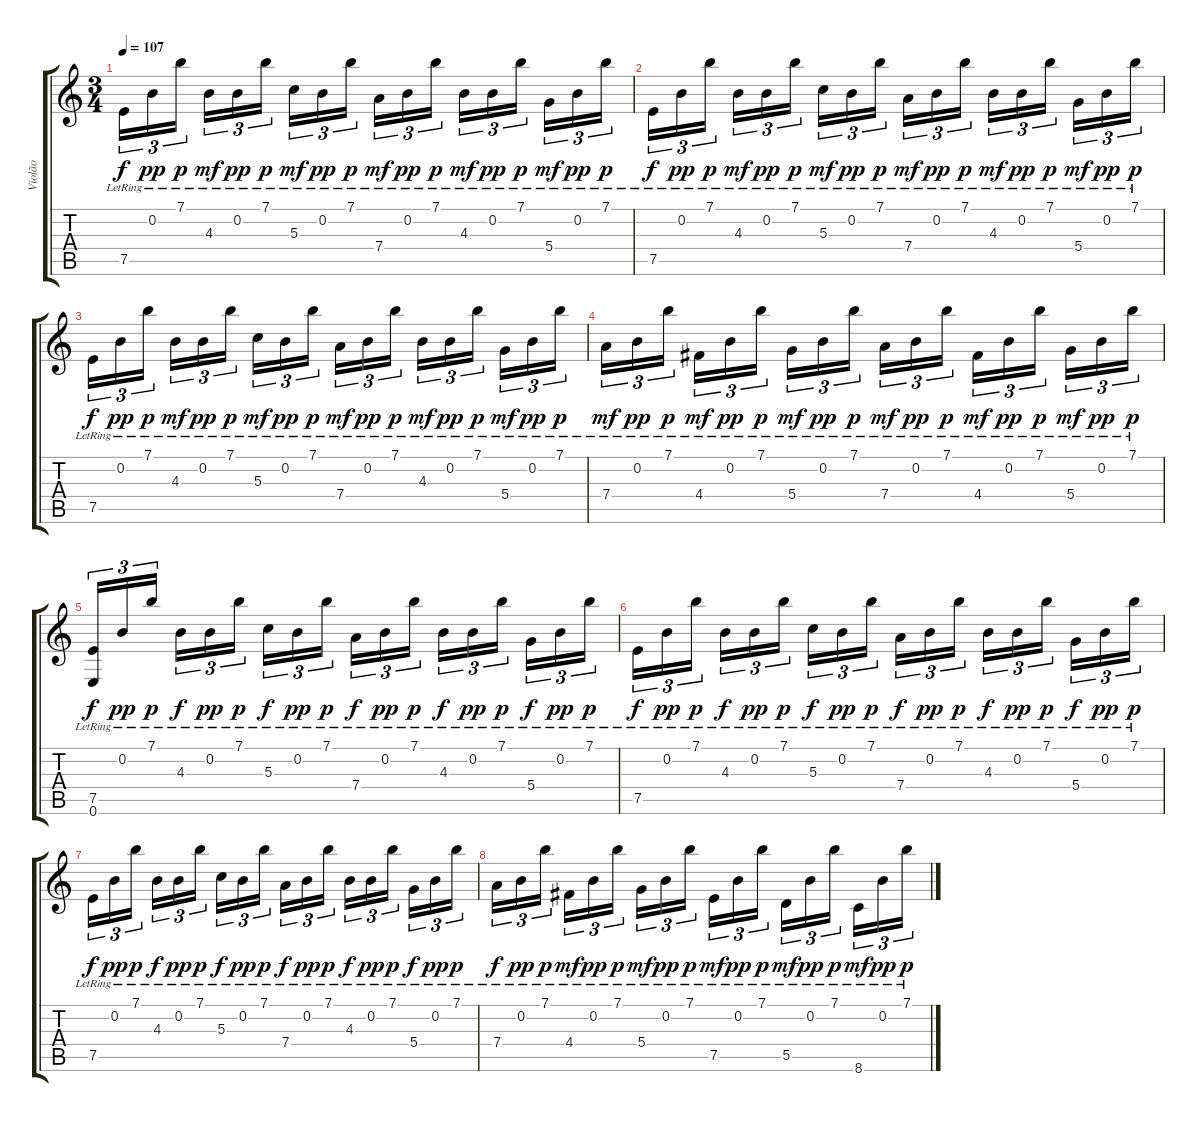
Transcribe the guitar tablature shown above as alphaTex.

\track ("Violão" "Violão") {instrument acousticguitarnylon}
\staff {score tabs}
\tuning (E4 B3 G3 D3 A2 E2) {hide}
\ts (3 4)
\tempo 107
\clef g2
\ks c
7.5{lr}.16{tu (3 2) dy f} 0.2{lr}.16{tu (3 2) dy pp} 7.1{lr}.16{tu (3 2) dy p} 4.3{lr}.16{tu (3 2) dy mf} 0.2{lr}.16{tu (3 2) dy pp} 7.1{lr}.16{tu (3 2) dy p} 5.3{lr}.16{tu (3 2) dy mf} 0.2{lr}.16{tu (3 2) dy pp} 7.1{lr}.16{tu (3 2) dy p} 7.4{lr}.16{tu (3 2) dy mf} 0.2{lr}.16{tu (3 2) dy pp} 7.1{lr}.16{tu (3 2) dy p} 4.3{lr}.16{tu (3 2) dy mf} 0.2{lr}.16{tu (3 2) dy pp} 7.1{lr}.16{tu (3 2) dy p} 5.4{lr}.16{tu (3 2) dy mf} 0.2{lr}.16{tu (3 2) dy pp} 7.1{lr}.16{tu (3 2) dy p} |
7.5{lr}.16{tu (3 2) dy f} 0.2{lr}.16{tu (3 2) dy pp} 7.1{lr}.16{tu (3 2) dy p} 4.3{lr}.16{tu (3 2) dy mf} 0.2{lr}.16{tu (3 2) dy pp} 7.1{lr}.16{tu (3 2) dy p} 5.3{lr}.16{tu (3 2) dy mf} 0.2{lr}.16{tu (3 2) dy pp} 7.1{lr}.16{tu (3 2) dy p} 7.4{lr}.16{tu (3 2) dy mf} 0.2{lr}.16{tu (3 2) dy pp} 7.1{lr}.16{tu (3 2) dy p} 4.3{lr}.16{tu (3 2) dy mf} 0.2{lr}.16{tu (3 2) dy pp} 7.1{lr}.16{tu (3 2) dy p} 5.4{lr}.16{tu (3 2) dy mf} 0.2{lr}.16{tu (3 2) dy pp} 7.1{lr}.16{tu (3 2) dy p} |
7.5{lr}.16{tu (3 2) dy f} 0.2{lr}.16{tu (3 2) dy pp} 7.1{lr}.16{tu (3 2) dy p} 4.3{lr}.16{tu (3 2) dy mf} 0.2{lr}.16{tu (3 2) dy pp} 7.1{lr}.16{tu (3 2) dy p} 5.3{lr}.16{tu (3 2) dy mf} 0.2{lr}.16{tu (3 2) dy pp} 7.1{lr}.16{tu (3 2) dy p} 7.4{lr}.16{tu (3 2) dy mf} 0.2{lr}.16{tu (3 2) dy pp} 7.1{lr}.16{tu (3 2) dy p} 4.3{lr}.16{tu (3 2) dy mf} 0.2{lr}.16{tu (3 2) dy pp} 7.1{lr}.16{tu (3 2) dy p} 5.4{lr}.16{tu (3 2) dy mf} 0.2{lr}.16{tu (3 2) dy pp} 7.1{lr}.16{tu (3 2) dy p} |
7.4{lr}.16{tu (3 2) dy mf} 0.2{lr}.16{tu (3 2) dy pp} 7.1{lr}.16{tu (3 2) dy p} 4.4{lr}.16{tu (3 2) dy mf} 0.2{lr}.16{tu (3 2) dy pp} 7.1{lr}.16{tu (3 2) dy p} 5.4{lr}.16{tu (3 2) dy mf} 0.2{lr}.16{tu (3 2) dy pp} 7.1{lr}.16{tu (3 2) dy p} 7.4{lr}.16{tu (3 2) dy mf} 0.2{lr}.16{tu (3 2) dy pp} 7.1{lr}.16{tu (3 2) dy p} 4.4{lr}.16{tu (3 2) dy mf} 0.2{lr}.16{tu (3 2) dy pp} 7.1{lr}.16{tu (3 2) dy p} 5.4{lr}.16{tu (3 2) dy mf} 0.2{lr}.16{tu (3 2) dy pp} 7.1{lr}.16{tu (3 2) dy p} |
(7.5{lr} 0.6{lr}).16{tu (3 2) dy f} 0.2{lr}.16{tu (3 2) dy pp} 7.1{lr}.16{tu (3 2) dy p} 4.3{lr}.16{tu (3 2) dy f} 0.2{lr}.16{tu (3 2) dy pp} 7.1{lr}.16{tu (3 2) dy p} 5.3{lr}.16{tu (3 2) dy f} 0.2{lr}.16{tu (3 2) dy pp} 7.1{lr}.16{tu (3 2) dy p} 7.4{lr}.16{tu (3 2) dy f} 0.2{lr}.16{tu (3 2) dy pp} 7.1{lr}.16{tu (3 2) dy p} 4.3{lr}.16{tu (3 2) dy f} 0.2{lr}.16{tu (3 2) dy pp} 7.1{lr}.16{tu (3 2) dy p} 5.4{lr}.16{tu (3 2) dy f} 0.2{lr}.16{tu (3 2) dy pp} 7.1{lr}.16{tu (3 2) dy p} |
7.5{lr}.16{tu (3 2) dy f} 0.2{lr}.16{tu (3 2) dy pp} 7.1{lr}.16{tu (3 2) dy p} 4.3{lr}.16{tu (3 2) dy f} 0.2{lr}.16{tu (3 2) dy pp} 7.1{lr}.16{tu (3 2) dy p} 5.3{lr}.16{tu (3 2) dy f} 0.2{lr}.16{tu (3 2) dy pp} 7.1{lr}.16{tu (3 2) dy p} 7.4{lr}.16{tu (3 2) dy f} 0.2{lr}.16{tu (3 2) dy pp} 7.1{lr}.16{tu (3 2) dy p} 4.3{lr}.16{tu (3 2) dy f} 0.2{lr}.16{tu (3 2) dy pp} 7.1{lr}.16{tu (3 2) dy p} 5.4{lr}.16{tu (3 2) dy f} 0.2{lr}.16{tu (3 2) dy pp} 7.1{lr}.16{tu (3 2) dy p} |
7.5{lr}.16{tu (3 2) dy f} 0.2{lr}.16{tu (3 2) dy pp} 7.1{lr}.16{tu (3 2) dy p} 4.3{lr}.16{tu (3 2) dy f} 0.2{lr}.16{tu (3 2) dy pp} 7.1{lr}.16{tu (3 2) dy p} 5.3{lr}.16{tu (3 2) dy f} 0.2{lr}.16{tu (3 2) dy pp} 7.1{lr}.16{tu (3 2) dy p} 7.4{lr}.16{tu (3 2) dy f} 0.2{lr}.16{tu (3 2) dy pp} 7.1{lr}.16{tu (3 2) dy p} 4.3{lr}.16{tu (3 2) dy f} 0.2{lr}.16{tu (3 2) dy pp} 7.1{lr}.16{tu (3 2) dy p} 5.4{lr}.16{tu (3 2) dy f} 0.2{lr}.16{tu (3 2) dy pp} 7.1{lr}.16{tu (3 2) dy p} |
7.4{lr}.16{tu (3 2) dy f} 0.2{lr}.16{tu (3 2) dy pp} 7.1{lr}.16{tu (3 2) dy p} 4.4{lr}.16{tu (3 2) dy mf} 0.2{lr}.16{tu (3 2) dy pp} 7.1{lr}.16{tu (3 2) dy p} 5.4{lr}.16{tu (3 2) dy mf} 0.2{lr}.16{tu (3 2) dy pp} 7.1{lr}.16{tu (3 2) dy p} 7.5{lr}.16{tu (3 2) dy mf} 0.2{lr}.16{tu (3 2) dy pp} 7.1{lr}.16{tu (3 2) dy p} 5.5{lr}.16{tu (3 2) dy mf} 0.2{lr}.16{tu (3 2) dy pp} 7.1{lr}.16{tu (3 2) dy p} 8.6{lr}.16{tu (3 2) dy mf} 0.2{lr}.16{tu (3 2) dy pp} 7.1{lr}.16{tu (3 2) dy p}
